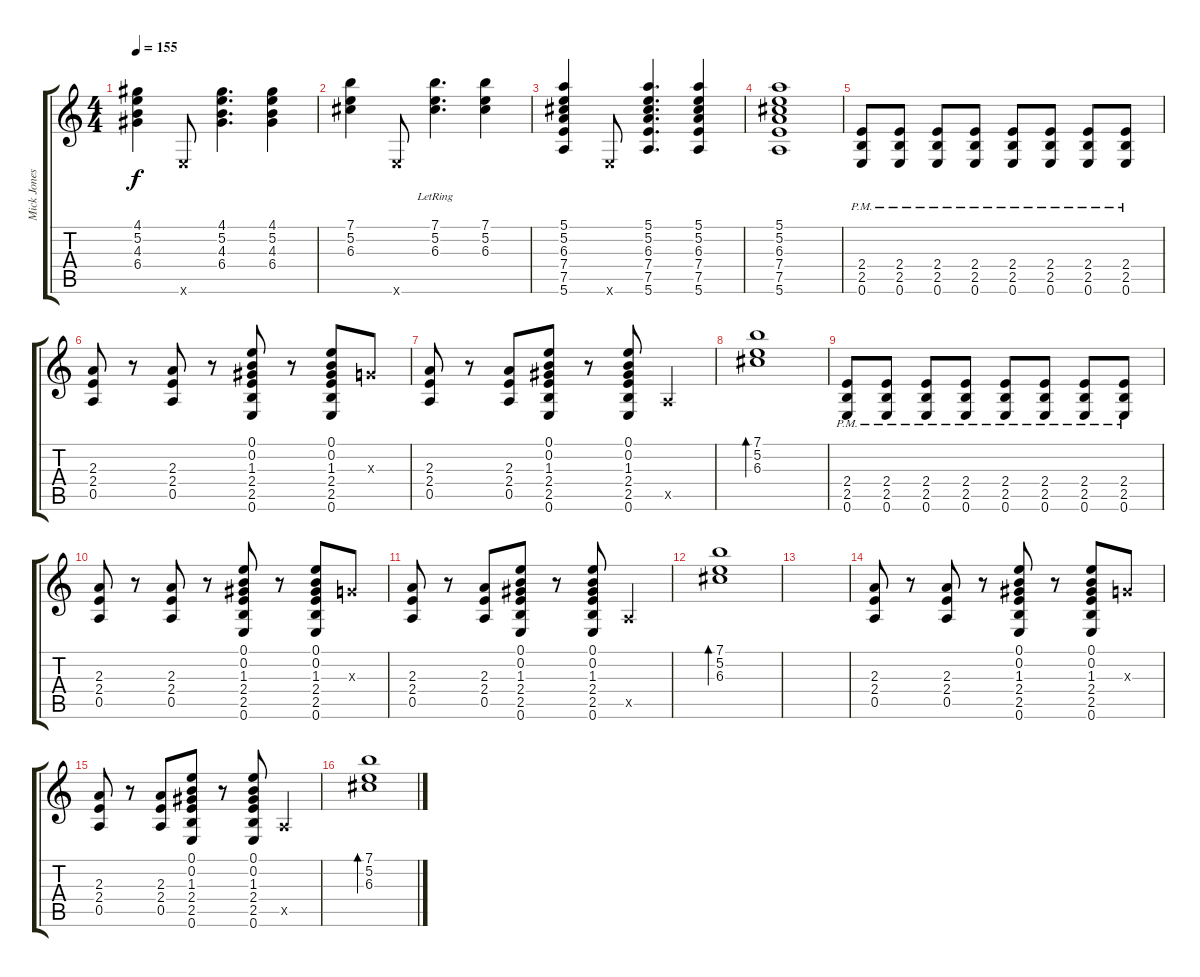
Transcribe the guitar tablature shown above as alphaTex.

\track ("Mick Jones - Lead Guitar" "Mick Jones") {instrument overdrivenguitar}
\staff {score tabs}
\tuning (E4 B3 G3 D3 A2 E2) {hide}
\ts (4 4)
\tempo 155
\clef g2
\ks c
(4.1 5.2 4.3 6.4).4{dy f} 0.6{x}.8 (4.1 5.2 4.3 6.4).4{d} (4.1 5.2 4.3 6.4).4 |
(7.1 5.2 6.3).4 0.6{x}.8 (7.1{lr} 5.2 6.3).4{d} (7.1 5.2 6.3).4 |
(5.1 5.2 6.3 7.4 7.5 5.6).4 0.6{x}.8 (5.1 5.2 6.3 7.4 7.5 5.6).4{d} (5.1 5.2 6.3 7.4 7.5 5.6).4 |
(5.1 5.2 6.3 7.4 7.5 5.6).1 |
(2.4{pm} 2.5{pm} 0.6).8 (2.4{pm} 2.5{pm} 0.6).8 (2.4{pm} 2.5{pm} 0.6).8 (2.4{pm} 2.5{pm} 0.6).8 (2.4{pm} 2.5{pm} 0.6).8 (2.4{pm} 2.5{pm} 0.6).8 (2.4{pm} 2.5{pm} 0.6).8 (2.4{pm} 2.5{pm} 0.6).8 |
(2.3 2.4 0.5).8 r.8 (2.3 2.4 0.5).8 r.8 (0.1 0.2 1.3 2.4 2.5 0.6).8 r.8 (0.1 0.2 1.3 2.4 2.5 0.6).8 0.3{x}.8 |
(2.3 2.4 0.5).8 r.8 (2.3 2.4 0.5).8 (0.1 0.2 1.3 2.4 2.5 0.6).8 r.8 (0.1 0.2 1.3 2.4 2.5 0.6).8 0.5{x}.4 |
(7.1 5.2 6.3).1{bd 480} |
(2.4{pm} 2.5{pm} 0.6).8 (2.4{pm} 2.5{pm} 0.6).8 (2.4{pm} 2.5{pm} 0.6).8 (2.4{pm} 2.5{pm} 0.6).8 (2.4{pm} 2.5{pm} 0.6).8 (2.4{pm} 2.5{pm} 0.6).8 (2.4{pm} 2.5{pm} 0.6).8 (2.4{pm} 2.5{pm} 0.6).8 |
(2.3 2.4 0.5).8 r.8 (2.3 2.4 0.5).8 r.8 (0.1 0.2 1.3 2.4 2.5 0.6).8 r.8 (0.1 0.2 1.3 2.4 2.5 0.6).8 0.3{x}.8 |
(2.3 2.4 0.5).8 r.8 (2.3 2.4 0.5).8 (0.1 0.2 1.3 2.4 2.5 0.6).8 r.8 (0.1 0.2 1.3 2.4 2.5 0.6).8 0.5{x}.4 |
(7.1 5.2 6.3).1{bd 480} |
|
(2.3 2.4 0.5).8 r.8 (2.3 2.4 0.5).8 r.8 (0.1 0.2 1.3 2.4 2.5 0.6).8 r.8 (0.1 0.2 1.3 2.4 2.5 0.6).8 0.3{x}.8 |
(2.3 2.4 0.5).8 r.8 (2.3 2.4 0.5).8 (0.1 0.2 1.3 2.4 2.5 0.6).8 r.8 (0.1 0.2 1.3 2.4 2.5 0.6).8 0.5{x}.4 |
(7.1 5.2 6.3).1{bd 480}
